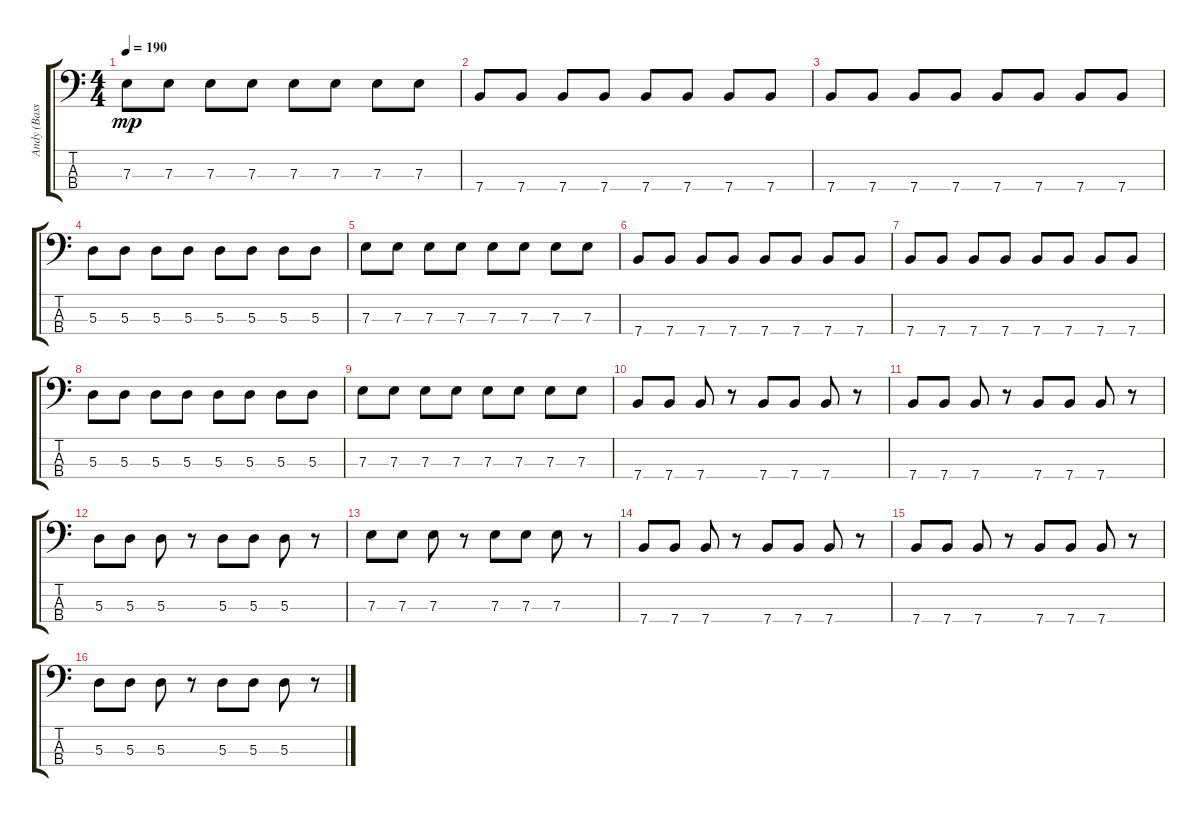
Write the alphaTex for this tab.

\track ("Andy (Bass)" "Andy (Bass") {instrument electricbasspick}
\staff {score tabs}
\tuning (G2 D2 A1 E1) {hide}
\ts (4 4)
\tempo 190
\clef f4
\ks c
7.3.8{dy mp} 7.3.8 7.3.8 7.3.8 7.3.8 7.3.8 7.3.8 7.3.8 |
7.4.8 7.4.8 7.4.8 7.4.8 7.4.8 7.4.8 7.4.8 7.4.8 |
7.4.8 7.4.8 7.4.8 7.4.8 7.4.8 7.4.8 7.4.8 7.4.8 |
5.3.8 5.3.8 5.3.8 5.3.8 5.3.8 5.3.8 5.3.8 5.3.8 |
7.3.8 7.3.8 7.3.8 7.3.8 7.3.8 7.3.8 7.3.8 7.3.8 |
7.4.8 7.4.8 7.4.8 7.4.8 7.4.8 7.4.8 7.4.8 7.4.8 |
7.4.8 7.4.8 7.4.8 7.4.8 7.4.8 7.4.8 7.4.8 7.4.8 |
5.3.8 5.3.8 5.3.8 5.3.8 5.3.8 5.3.8 5.3.8 5.3.8 |
7.3.8 7.3.8 7.3.8 7.3.8 7.3.8 7.3.8 7.3.8 7.3.8 |
7.4.8 7.4.8 7.4.8 r.8 7.4.8 7.4.8 7.4.8 r.8 |
7.4.8 7.4.8 7.4.8 r.8 7.4.8 7.4.8 7.4.8 r.8 |
5.3.8 5.3.8 5.3.8 r.8 5.3.8 5.3.8 5.3.8 r.8 |
7.3.8 7.3.8 7.3.8 r.8 7.3.8 7.3.8 7.3.8 r.8 |
7.4.8 7.4.8 7.4.8 r.8 7.4.8 7.4.8 7.4.8 r.8 |
7.4.8 7.4.8 7.4.8 r.8 7.4.8 7.4.8 7.4.8 r.8 |
5.3.8 5.3.8 5.3.8 r.8 5.3.8 5.3.8 5.3.8 r.8
